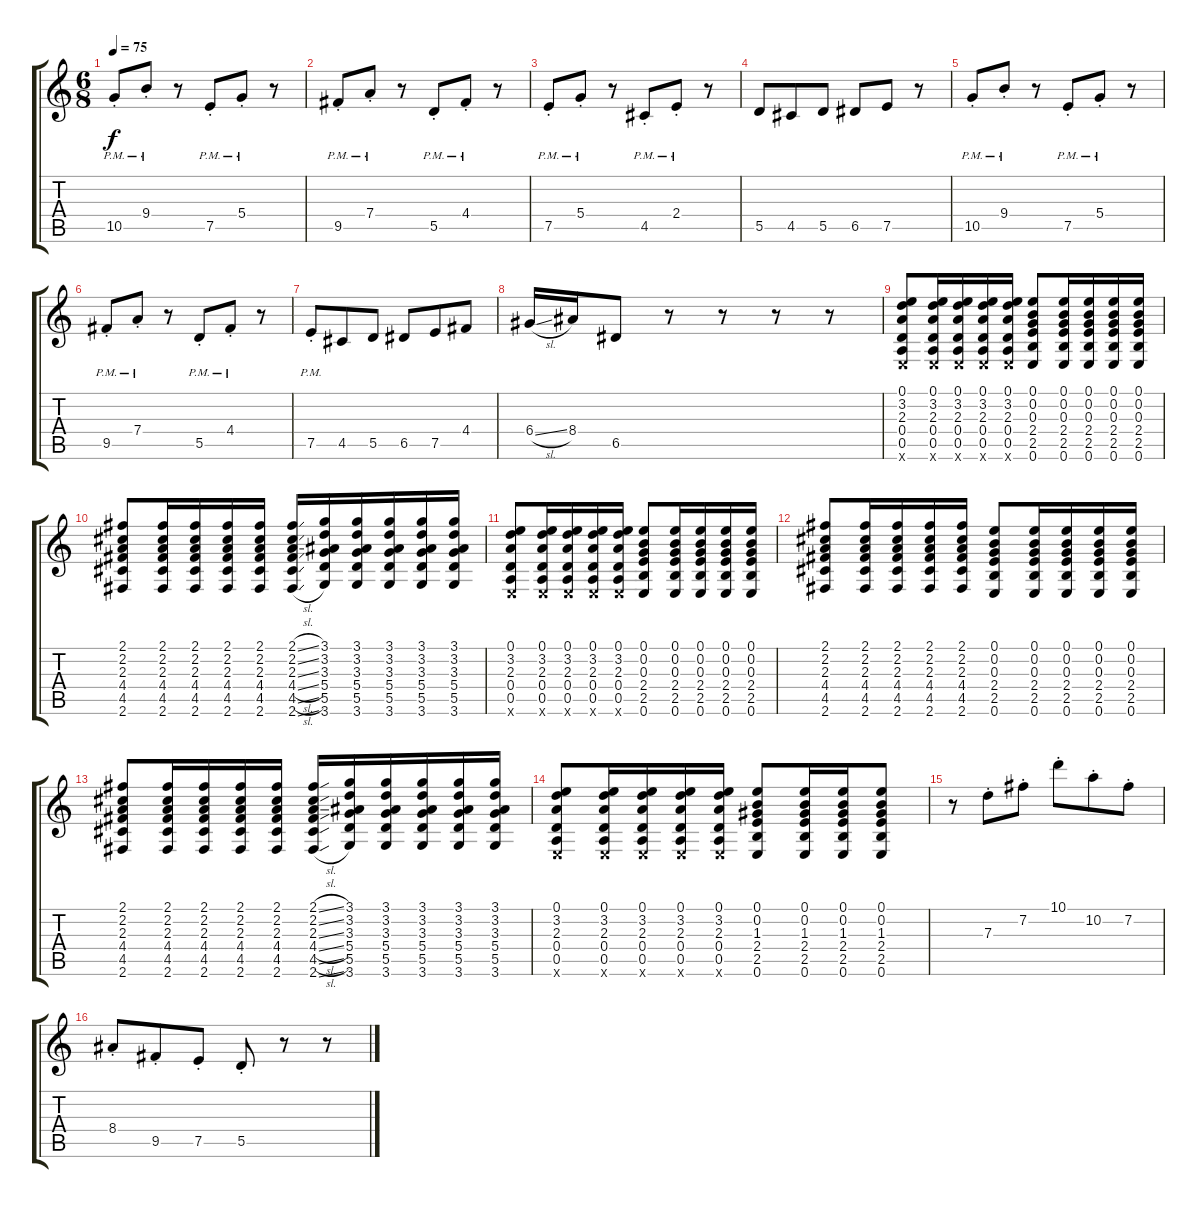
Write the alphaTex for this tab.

\track "" {instrument acousticguitarsteel}
\staff {score tabs}
\tuning (E4 B3 G3 D3 A2 E2) {hide}
\ts (6 8)
\tempo 75
\clef g2
\ks c
10.5{pm st}.8{dy f} 9.4{pm st}.8 r.8 7.5{pm st}.8 5.4{pm st}.8 r.8 |
9.5{pm st}.8 7.4{pm st}.8 r.8 5.5{pm st}.8 4.4{pm st}.8 r.8 |
7.5{pm st}.8 5.4{pm st}.8 r.8 4.5{pm st}.8 2.4{pm st}.8 r.8 |
5.5.8 4.5.8 5.5.8 6.5.8 7.5.8 r.8 |
10.5{pm st}.8 9.4{pm st}.8 r.8 7.5{pm st}.8 5.4{pm st}.8 r.8 |
9.5{pm st}.8 7.4{pm st}.8 r.8 5.5{pm st}.8 4.4{pm st}.8 r.8 |
7.5{pm st}.8 4.5.8 5.5.8 6.5.8 7.5.8 4.4.8 |
6.4{sl}.16 8.4.16 6.5.8 r.8 r.8 r.8 r.8 |
(0.1 3.2 2.3 0.4 0.5 0.6{x}).8 (0.1 3.2 2.3 0.4 0.5 0.6{x}).16 (0.1 3.2 2.3 0.4 0.5 0.6{x}).16 (0.1 3.2 2.3 0.4 0.5 0.6{x}).16 (0.1 3.2 2.3 0.4 0.5 0.6{x}).16 (0.1 0.2 0.3 2.4 2.5 0.6).8 (0.1 0.2 0.3 2.4 2.5 0.6).16 (0.1 0.2 0.3 2.4 2.5 0.6).16 (0.1 0.2 0.3 2.4 2.5 0.6).16 (0.1 0.2 0.3 2.4 2.5 0.6).16 |
(2.1 2.2 2.3 4.4 4.5 2.6).8 (2.1 2.2 2.3 4.4 4.5 2.6).16 (2.1 2.2 2.3 4.4 4.5 2.6).16 (2.1 2.2 2.3 4.4 4.5 2.6).16 (2.1 2.2 2.3 4.4 4.5 2.6).16 (2.1{sl} 2.2{sl} 2.3{sl} 4.4{sl} 4.5{sl} 2.6{sl}).16 (3.1 3.2 3.3 5.4 5.5 3.6).16 (3.1 3.2 3.3 5.4 5.5 3.6).16 (3.1 3.2 3.3 5.4 5.5 3.6).16 (3.1 3.2 3.3 5.4 5.5 3.6).16 (3.1 3.2 3.3 5.4 5.5 3.6).16 |
(0.1 3.2 2.3 0.4 0.5 0.6{x}).8 (0.1 3.2 2.3 0.4 0.5 0.6{x}).16 (0.1 3.2 2.3 0.4 0.5 0.6{x}).16 (0.1 3.2 2.3 0.4 0.5 0.6{x}).16 (0.1 3.2 2.3 0.4 0.5 0.6{x}).16 (0.1 0.2 0.3 2.4 2.5 0.6).8 (0.1 0.2 0.3 2.4 2.5 0.6).16 (0.1 0.2 0.3 2.4 2.5 0.6).16 (0.1 0.2 0.3 2.4 2.5 0.6).16 (0.1 0.2 0.3 2.4 2.5 0.6).16 |
(2.1 2.2 2.3 4.4 4.5 2.6).8 (2.1 2.2 2.3 4.4 4.5 2.6).16 (2.1 2.2 2.3 4.4 4.5 2.6).16 (2.1 2.2 2.3 4.4 4.5 2.6).16 (2.1 2.2 2.3 4.4 4.5 2.6).16 (0.1 0.2 0.3 2.4 2.5 0.6).8 (0.1 0.2 0.3 2.4 2.5 0.6).16 (0.1 0.2 0.3 2.4 2.5 0.6).16 (0.1 0.2 0.3 2.4 2.5 0.6).16 (0.1 0.2 0.3 2.4 2.5 0.6).16 |
(2.1 2.2 2.3 4.4 4.5 2.6).8 (2.1 2.2 2.3 4.4 4.5 2.6).16 (2.1 2.2 2.3 4.4 4.5 2.6).16 (2.1 2.2 2.3 4.4 4.5 2.6).16 (2.1 2.2 2.3 4.4 4.5 2.6).16 (2.1{sl} 2.2{sl} 2.3{sl} 4.4{sl} 4.5{sl} 2.6{sl}).16 (3.1 3.2 3.3 5.4 5.5 3.6).16 (3.1 3.2 3.3 5.4 5.5 3.6).16 (3.1 3.2 3.3 5.4 5.5 3.6).16 (3.1 3.2 3.3 5.4 5.5 3.6).16 (3.1 3.2 3.3 5.4 5.5 3.6).16 |
(0.1 3.2 2.3 0.4 0.5 0.6{x}).8 (0.1 3.2 2.3 0.4 0.5 0.6{x}).16 (0.1 3.2 2.3 0.4 0.5 0.6{x}).16 (0.1 3.2 2.3 0.4 0.5 0.6{x}).16 (0.1 3.2 2.3 0.4 0.5 0.6{x}).16 (0.1 0.2 1.3 2.4 2.5 0.6).8 (0.1 0.2 1.3 2.4 2.5 0.6).16 (0.1 0.2 1.3 2.4 2.5 0.6).16 (0.1 0.2 1.3 2.4 2.5 0.6).8 |
r.8 7.3{st}.8 7.2{st}.8 10.1{st}.8 10.2{st}.8 7.2{st}.8 |
8.4{st}.8 9.5{st}.8 7.5{st}.8 5.5{st}.8 r.8 r.8
